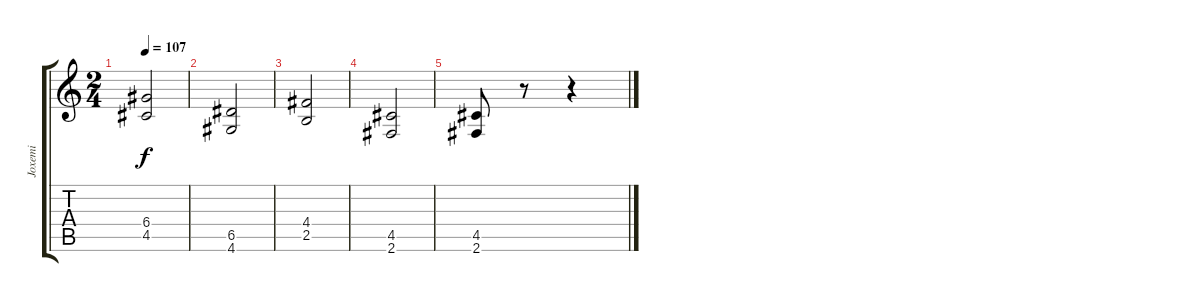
\track ("Joxemi" "Joxemi") {instrument distortionguitar}
\staff {score tabs}
\tuning (E4 B3 G3 D3 A2 E2) {hide}
\ts (2 4)
\tempo 107
\clef g2
\ks c
(6.4 4.5).2{dy f} |
(6.5 4.6).2 |
(4.4 2.5).2 |
(4.5 2.6).2 |
(4.5 2.6).8 r.8 r.4
